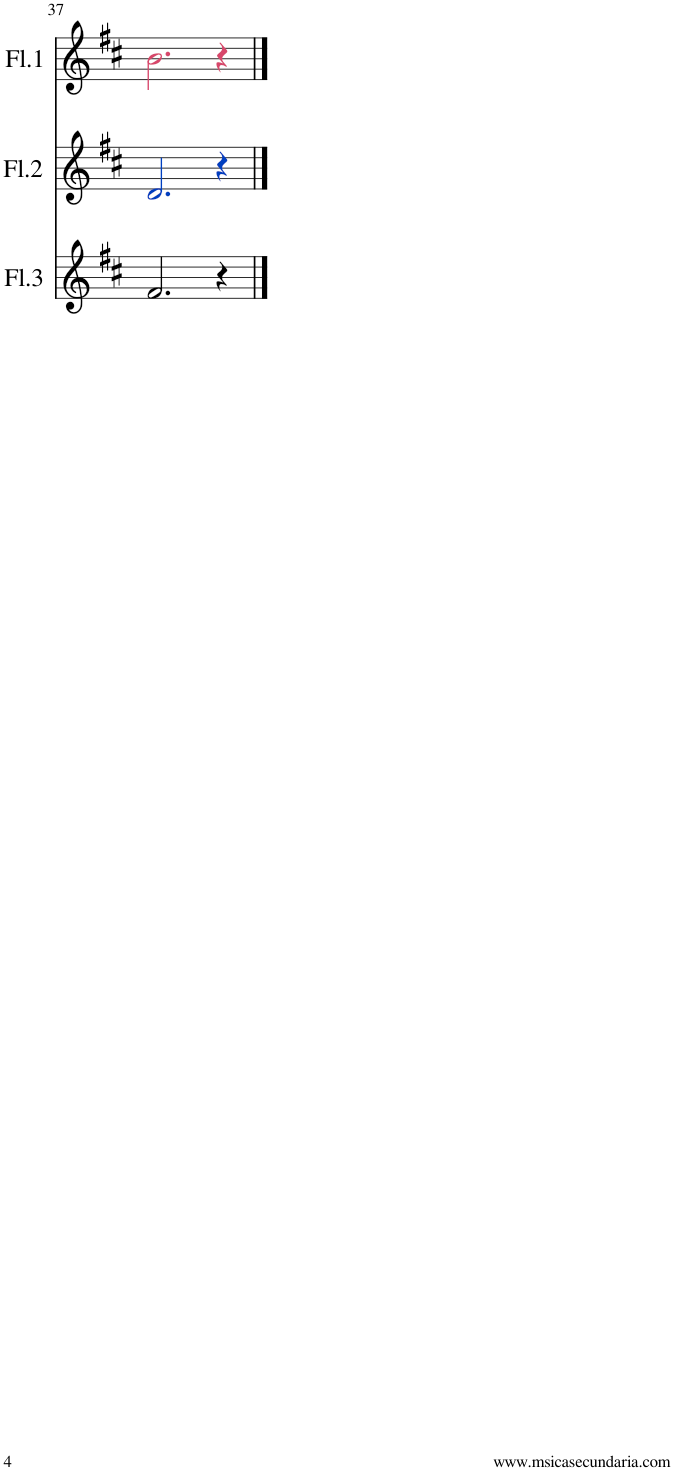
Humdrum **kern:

**kern	**kern	**kern
*part3	*part2	*part1
*staff3	*staff2	*staff1
*I"Flauta 3	*I"Flauta 2	*I"Flauta 1
*I'Fl.3	*I'Fl.2	*I'Fl.1
!!LO:PB:g=z
*clefG2	*clefG2	*clefG2
*k[f#c#]	*k[f#c#]	*k[f#c#]
*M4/4	*M4/4	*M4/4
=37	=37	=37
2.f#/	2.di/	2.bj\
4r	4r	4r
==	==	==
*-	*-	*-
